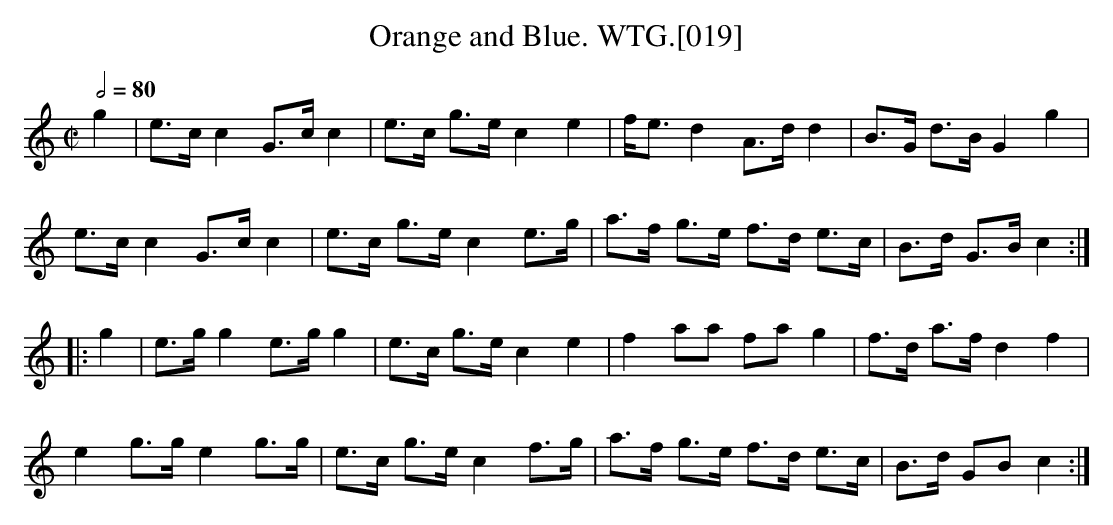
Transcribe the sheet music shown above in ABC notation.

X:1
T:Orange and Blue. WTG.[019]
M:C|
L:1/8
Q:1/2=80
K:C
g2|e>cc2 G>cc2|e>c g>ec2e2|f<ed2A>dd2|B>G d>BG2g2|
e>cc2 G>cc2|e>c g>erc2e>g|a>f g>e f>d e>c|B>d G>Bc2:|
|:g2|e>g g2 e>gg2|e>c g>ec2e2|f2aa fag2|f>d a>f d2f2|
e2g>g e2g>g|e>c g>e c2f>gh|a>f g>e f>d e>c| B>d GB c2:|
